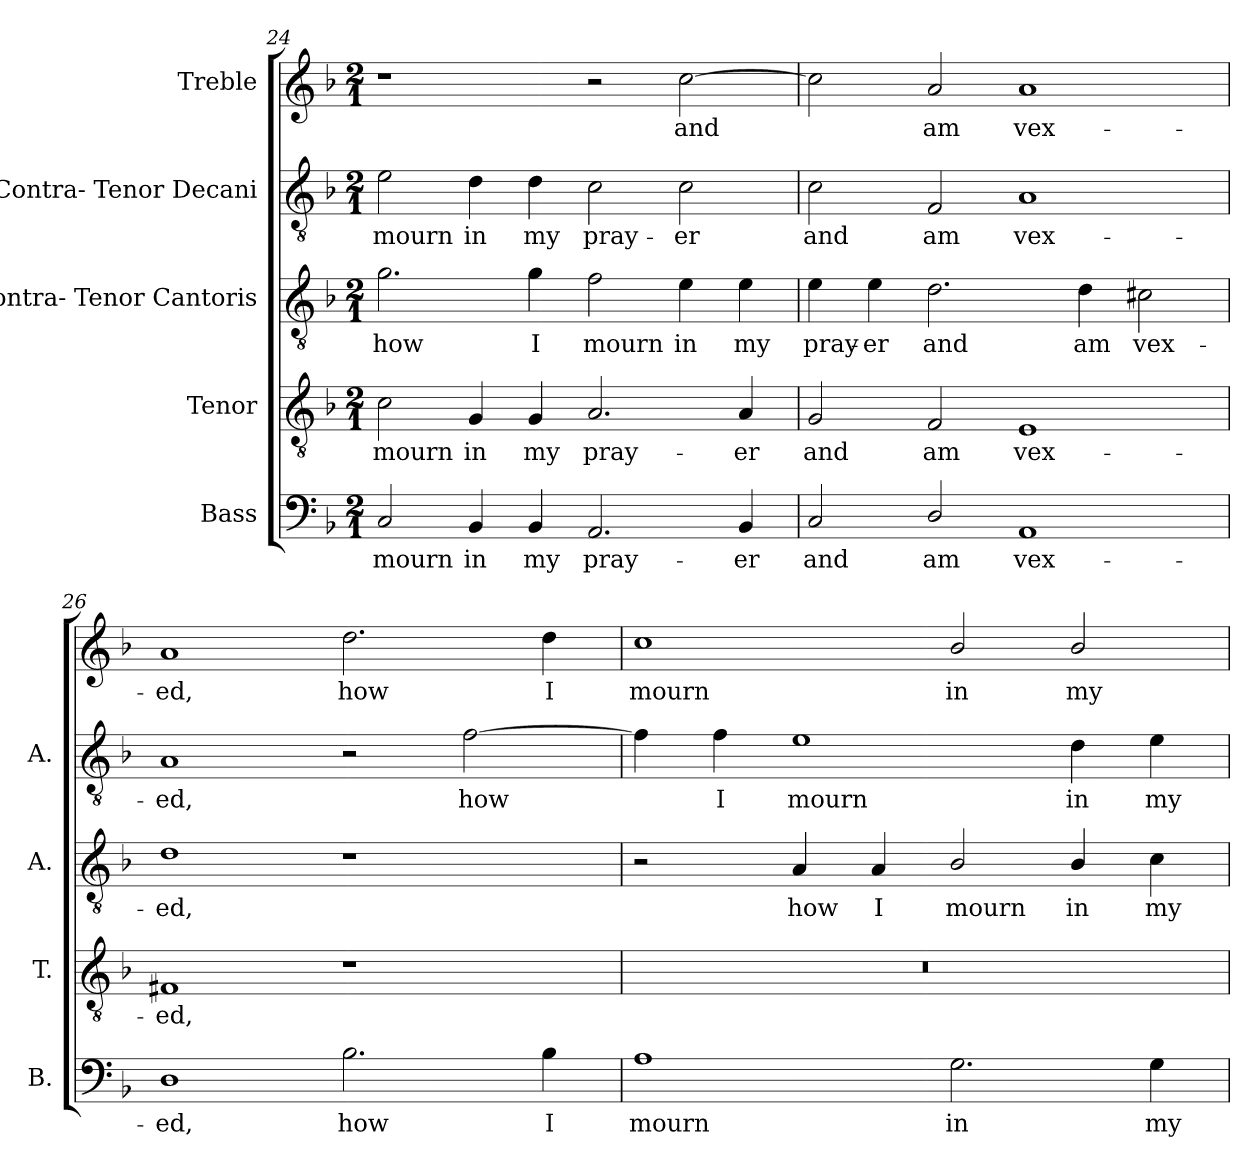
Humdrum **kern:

**kern	**text	**kern	**text	**kern	**text	**kern	**text	**kern	**text
*part5	*part5	*part4	*part4	*part3	*part3	*part2	*part2	*part1	*part1
*staff5	*staff5	*staff4	*staff4	*staff3	*staff3	*staff2	*staff2	*staff1	*staff1
*I"Bass	*	*I"Tenor	*	*I"Contra- Tenor Cantoris	*	*I"Contra- Tenor Decani	*	*I"Treble	*
*I'B.	*	*I'T.	*	*I'A.	*	*I'A.	*	*	*
*clefF4	*	*clefGv2	*	*clefGv2	*	*clefGv2	*	*clefG2	*
*	*	*ITrd7c12	*	*ITrd7c12	*	*ITrd7c12	*	*	*
*k[b-]	*	*k[b-]	*	*k[b-]	*	*k[b-]	*	*k[b-]	*
*F:	*	*F:	*	*F:	*	*F:	*	*F:	*
*M2/1	*	*M2/1	*	*M2/1	*	*M2/1	*	*M2/1	*
=24	=24	=24	=24	=24	=24	=24	=24	=24	=24
!	!LO:LY:b:color=#000000	!	!	!	!	!	!	!	!
!	!	!	!LO:LY:b:color=#000000	!	!	!	!	!	!
!	!	!	!	!	!LO:LY:b:color=#000000	!	!	!	!
!	!	!	!	!	!	!	!LO:LY:b:color=#000000	!	!
2Ci/	mourn	2Ci\	mourn	2.Gi\	how	2Ei\	mourn	1r	.
!	!LO:LY:b:color=#000000	!	!	!	!	!	!	!	!
!	!	!	!LO:LY:b:color=#000000	!	!	!	!	!	!
!	!	!	!	!	!	!	!LO:LY:b:color=#000000	!	!
4BB-i/	in	4GGi/	in	.	.	4Di\	in	.	.
!	!LO:LY:b:color=#000000	!	!	!	!	!	!	!	!
!	!	!	!LO:LY:b:color=#000000	!	!	!	!	!	!
!	!	!	!	!	!LO:LY:b:color=#000000	!	!	!	!
!	!	!	!	!	!	!	!LO:LY:b:color=#000000	!	!
4BB-i/	my	4GGi/	my	4Gi\	I	4Di\	my	.	.
!	!LO:LY:b:color=#000000	!	!	!	!	!	!	!	!
!	!	!	!LO:LY:b:color=#000000	!	!	!	!	!	!
!	!	!	!	!	!LO:LY:b:color=#000000	!	!	!	!
!	!	!	!	!	!	!	!LO:LY:b:color=#000000	!	!
2.AAi/	pray-	2.AAi/	pray-	2Fi\	mourn	2Ci\	pray-	2r	.
!	!	!	!	!	!LO:LY:b:color=#000000	!	!	!	!
!	!	!	!	!	!	!	!LO:LY:b:color=#000000	!	!
!	!	!	!	!	!	!	!	!	!LO:LY:b:color=#000000
.	.	.	.	4Ei\	in	2Ci\	-er	[2cci\	and
!	!LO:LY:b:color=#000000	!	!	!	!	!	!	!	!
!	!	!	!LO:LY:b:color=#000000	!	!	!	!	!	!
!	!	!	!	!	!LO:LY:b:color=#000000	!	!	!	!
4BB-i/	-er	4AAi/	-er	4Ei\	my	.	.	.	.
!!LO:LB:g=z
=25	=25	=25	=25	=25	=25	=25	=25	=25	=25
!	!LO:LY:b:color=#000000	!	!	!	!	!	!	!	!
!	!	!	!LO:LY:b:color=#000000	!	!	!	!	!	!
!	!	!	!	!	!LO:LY:b:color=#000000	!	!	!	!
!	!	!	!	!	!	!	!LO:LY:b:color=#000000	!	!
2Ci/	and	2GGi/	and	4Ei\	pray-	2Ci\	and	2cci\]	.
!	!	!	!	!	!LO:LY:b:color=#000000	!	!	!	!
.	.	.	.	4Ei\	-er	.	.	.	.
!	!LO:LY:b:color=#000000	!	!	!	!	!	!	!	!
!	!	!	!LO:LY:b:color=#000000	!	!	!	!	!	!
!	!	!	!	!	!LO:LY:b:color=#000000	!	!	!	!
!	!	!	!	!	!	!	!LO:LY:b:color=#000000	!	!
!	!	!	!	!	!	!	!	!	!LO:LY:b:color=#000000
2Di/	am	2FFi/	am	2.Di\	and	2FFi/	am	2ai/	am
!	!LO:LY:b:color=#000000	!	!	!	!	!	!	!	!
!	!	!	!LO:LY:b:color=#000000	!	!	!	!	!	!
!	!	!	!	!	!	!	!LO:LY:b:color=#000000	!	!
!	!	!	!	!	!	!	!	!	!LO:LY:b:color=#000000
1AAi	vex-	1EEi	vex-	.	.	1AAi	vex-	1ai	vex-
!	!	!	!	!	!LO:LY:b:color=#000000	!	!	!	!
.	.	.	.	4Di\	am	.	.	.	.
!	!	!	!	!	!LO:LY:b:color=#000000	!	!	!	!
.	.	.	.	2C#Xi\	vex-	.	.	.	.
=26	=26	=26	=26	=26	=26	=26	=26	=26	=26
!	!LO:LY:b:color=#000000	!	!	!	!	!	!	!	!
!	!	!	!LO:LY:b:color=#000000	!	!	!	!	!	!
!	!	!	!	!	!LO:LY:b:color=#000000	!	!	!	!
!	!	!	!	!	!	!	!LO:LY:b:color=#000000	!	!
!	!	!	!	!	!	!	!	!	!LO:LY:b:color=#000000
1Di	-ed,	1FF#Xi	-ed,	1Di	-ed,	1AAi	-ed,	1ai	-ed,
!	!LO:LY:b:color=#000000	!	!	!	!	!	!	!	!
!	!	!	!	!	!	!	!	!	!LO:LY:b:color=#000000
2.B-i\	how	1r	.	1r	.	2r	.	2.ddi\	how
!	!	!	!	!	!	!	!LO:LY:b:color=#000000	!	!
.	.	.	.	.	.	[2Fi\	how	.	.
!	!LO:LY:b:color=#000000	!	!	!	!	!	!	!	!
!	!	!	!	!	!	!	!	!	!LO:LY:b:color=#000000
4B-i\	I	.	.	.	.	.	.	4ddi\	I
=27	=27	=27	=27	=27	=27	=27	=27	=27	=27
!	!LO:LY:b:color=#000000	!LO:N:vis=1	!	!	!	!	!	!	!
!	!	!	!	!	!	!	!	!	!LO:LY:b:color=#000000
1Ai	mourn	0r	.	2r	.	4Fi\]	.	1cci	mourn
!	!	!	!	!	!	!	!LO:LY:b:color=#000000	!	!
.	.	.	.	.	.	4Fi\	I	.	.
!	!	!	!	!	!LO:LY:b:color=#000000	!	!	!	!
!	!	!	!	!	!	!	!LO:LY:b:color=#000000	!	!
.	.	.	.	4AAi/	how	1Ei	mourn	.	.
!	!	!	!	!	!LO:LY:b:color=#000000	!	!	!	!
.	.	.	.	4AAi/	I	.	.	.	.
!	!LO:LY:b:color=#000000	!	!	!	!	!	!	!	!
!	!	!	!	!	!LO:LY:b:color=#000000	!	!	!	!
!	!	!	!	!	!	!	!	!	!LO:LY:b:color=#000000
2.Gi\	in	.	.	2BB-i/	mourn	.	.	2b-i/	in
!	!	!	!	!	!LO:LY:b:color=#000000	!	!	!	!
!	!	!	!	!	!	!	!LO:LY:b:color=#000000	!	!
!	!	!	!	!	!	!	!	!	!LO:LY:b:color=#000000
.	.	.	.	4BB-i/	in	4Di\	in	2b-i/	my
!	!LO:LY:b:color=#000000	!	!	!	!	!	!	!	!
!	!	!	!	!	!LO:LY:b:color=#000000	!	!	!	!
!	!	!	!	!	!	!	!LO:LY:b:color=#000000	!	!
4Gi\	my	.	.	4Ci\	my	4Ei\	my	.	.
=	=	=	=	=	=	=	=	=	=
*-	*-	*-	*-	*-	*-	*-	*-	*-	*-
